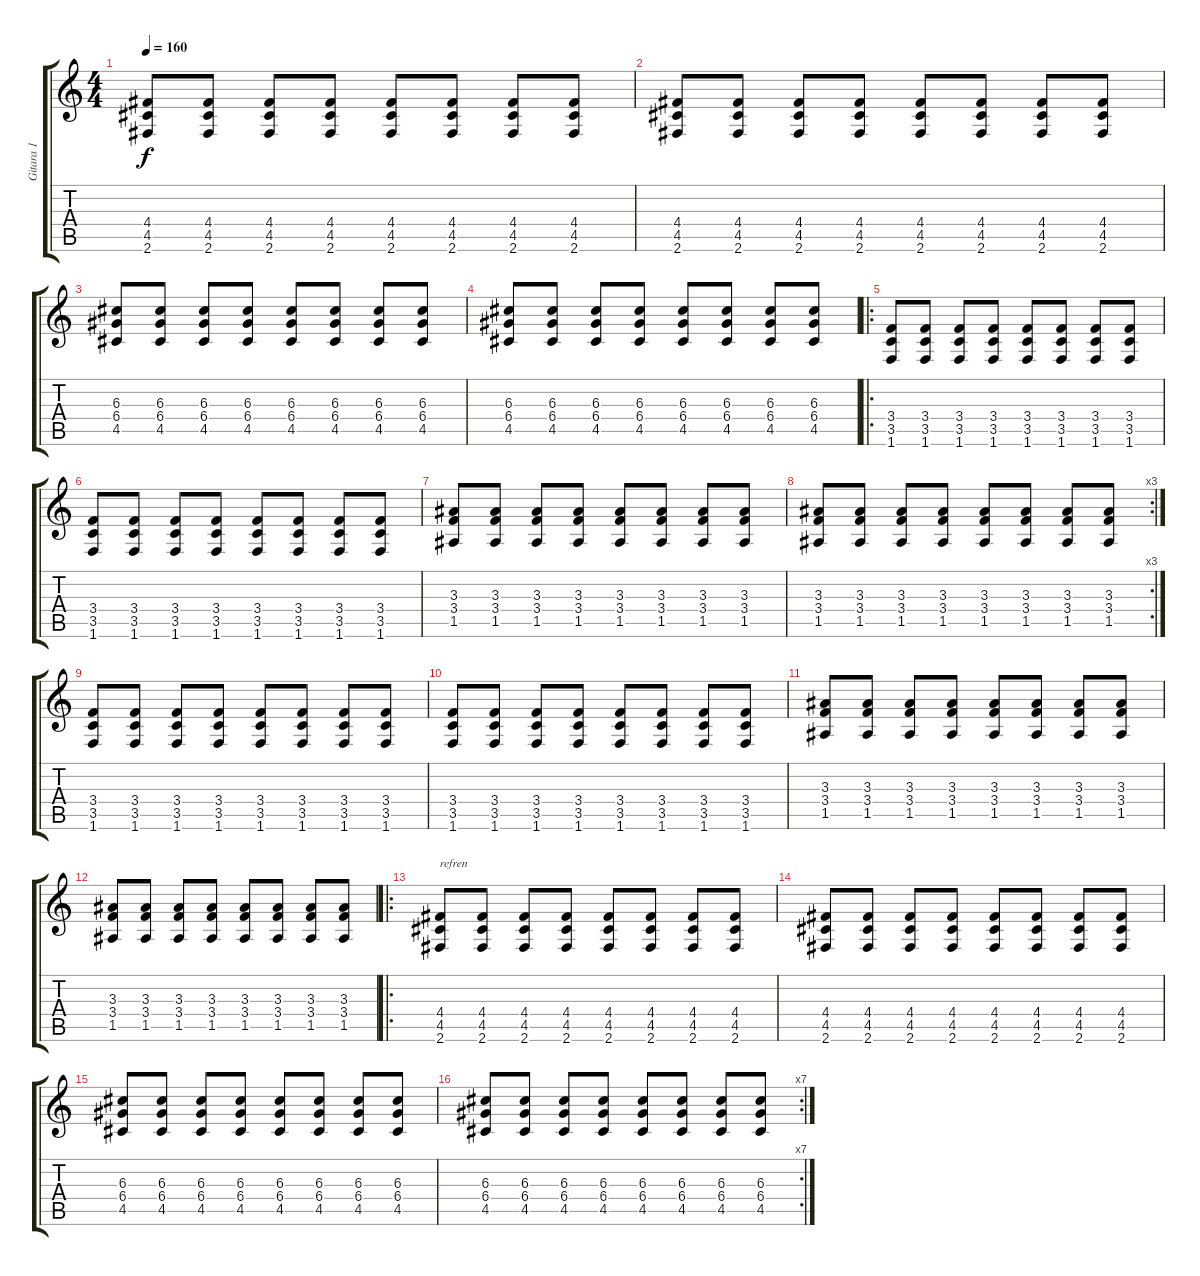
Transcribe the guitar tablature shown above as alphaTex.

\track ("Gitara 1" "Gitara 1") {instrument electricguitarclean}
\staff {score tabs}
\tuning (E4 B3 G3 D3 A2 E2) {hide}
\ts (4 4)
\tempo 160
\clef g2
\ks c
(4.4 4.5 2.6).8{dy f} (4.4 4.5 2.6).8 (4.4 4.5 2.6).8 (4.4 4.5 2.6).8 (4.4 4.5 2.6).8 (4.4 4.5 2.6).8 (4.4 4.5 2.6).8 (4.4 4.5 2.6).8 |
(4.4 4.5 2.6).8 (4.4 4.5 2.6).8 (4.4 4.5 2.6).8 (4.4 4.5 2.6).8 (4.4 4.5 2.6).8 (4.4 4.5 2.6).8 (4.4 4.5 2.6).8 (4.4 4.5 2.6).8 |
(6.3 6.4 4.5).8 (6.3 6.4 4.5).8 (6.3 6.4 4.5).8 (6.3 6.4 4.5).8 (6.3 6.4 4.5).8 (6.3 6.4 4.5).8 (6.3 6.4 4.5).8 (6.3 6.4 4.5).8 |
(6.3 6.4 4.5).8 (6.3 6.4 4.5).8 (6.3 6.4 4.5).8 (6.3 6.4 4.5).8 (6.3 6.4 4.5).8 (6.3 6.4 4.5).8 (6.3 6.4 4.5).8 (6.3 6.4 4.5).8 |
\ro
(3.4 3.5 1.6).8 (3.4 3.5 1.6).8 (3.4 3.5 1.6).8 (3.4 3.5 1.6).8 (3.4 3.5 1.6).8 (3.4 3.5 1.6).8 (3.4 3.5 1.6).8 (3.4 3.5 1.6).8 |
(3.4 3.5 1.6).8 (3.4 3.5 1.6).8 (3.4 3.5 1.6).8 (3.4 3.5 1.6).8 (3.4 3.5 1.6).8 (3.4 3.5 1.6).8 (3.4 3.5 1.6).8 (3.4 3.5 1.6).8 |
(3.3 3.4 1.5).8 (3.3 3.4 1.5).8 (3.3 3.4 1.5).8 (3.3 3.4 1.5).8 (3.3 3.4 1.5).8 (3.3 3.4 1.5).8 (3.3 3.4 1.5).8 (3.3 3.4 1.5).8 |
\rc 3
(3.3 3.4 1.5).8 (3.3 3.4 1.5).8 (3.3 3.4 1.5).8 (3.3 3.4 1.5).8 (3.3 3.4 1.5).8 (3.3 3.4 1.5).8 (3.3 3.4 1.5).8 (3.3 3.4 1.5).8 |
(3.4 3.5 1.6).8 (3.4 3.5 1.6).8 (3.4 3.5 1.6).8 (3.4 3.5 1.6).8 (3.4 3.5 1.6).8 (3.4 3.5 1.6).8 (3.4 3.5 1.6).8 (3.4 3.5 1.6).8 |
(3.4 3.5 1.6).8 (3.4 3.5 1.6).8 (3.4 3.5 1.6).8 (3.4 3.5 1.6).8 (3.4 3.5 1.6).8 (3.4 3.5 1.6).8 (3.4 3.5 1.6).8 (3.4 3.5 1.6).8 |
(3.3 3.4 1.5).8 (3.3 3.4 1.5).8 (3.3 3.4 1.5).8 (3.3 3.4 1.5).8 (3.3 3.4 1.5).8 (3.3 3.4 1.5).8 (3.3 3.4 1.5).8 (3.3 3.4 1.5).8 |
(3.3 3.4 1.5).8 (3.3 3.4 1.5).8 (3.3 3.4 1.5).8 (3.3 3.4 1.5).8 (3.3 3.4 1.5).8 (3.3 3.4 1.5).8 (3.3 3.4 1.5).8 (3.3 3.4 1.5).8 |
\ro
(4.4 4.5 2.6).8{txt "refren"} (4.4 4.5 2.6).8 (4.4 4.5 2.6).8 (4.4 4.5 2.6).8 (4.4 4.5 2.6).8 (4.4 4.5 2.6).8 (4.4 4.5 2.6).8 (4.4 4.5 2.6).8 |
(4.4 4.5 2.6).8 (4.4 4.5 2.6).8 (4.4 4.5 2.6).8 (4.4 4.5 2.6).8 (4.4 4.5 2.6).8 (4.4 4.5 2.6).8 (4.4 4.5 2.6).8 (4.4 4.5 2.6).8 |
(6.3 6.4 4.5).8 (6.3 6.4 4.5).8 (6.3 6.4 4.5).8 (6.3 6.4 4.5).8 (6.3 6.4 4.5).8 (6.3 6.4 4.5).8 (6.3 6.4 4.5).8 (6.3 6.4 4.5).8 |
\rc 7
(6.3 6.4 4.5).8 (6.3 6.4 4.5).8 (6.3 6.4 4.5).8 (6.3 6.4 4.5).8 (6.3 6.4 4.5).8 (6.3 6.4 4.5).8 (6.3 6.4 4.5).8 (6.3 6.4 4.5).8
